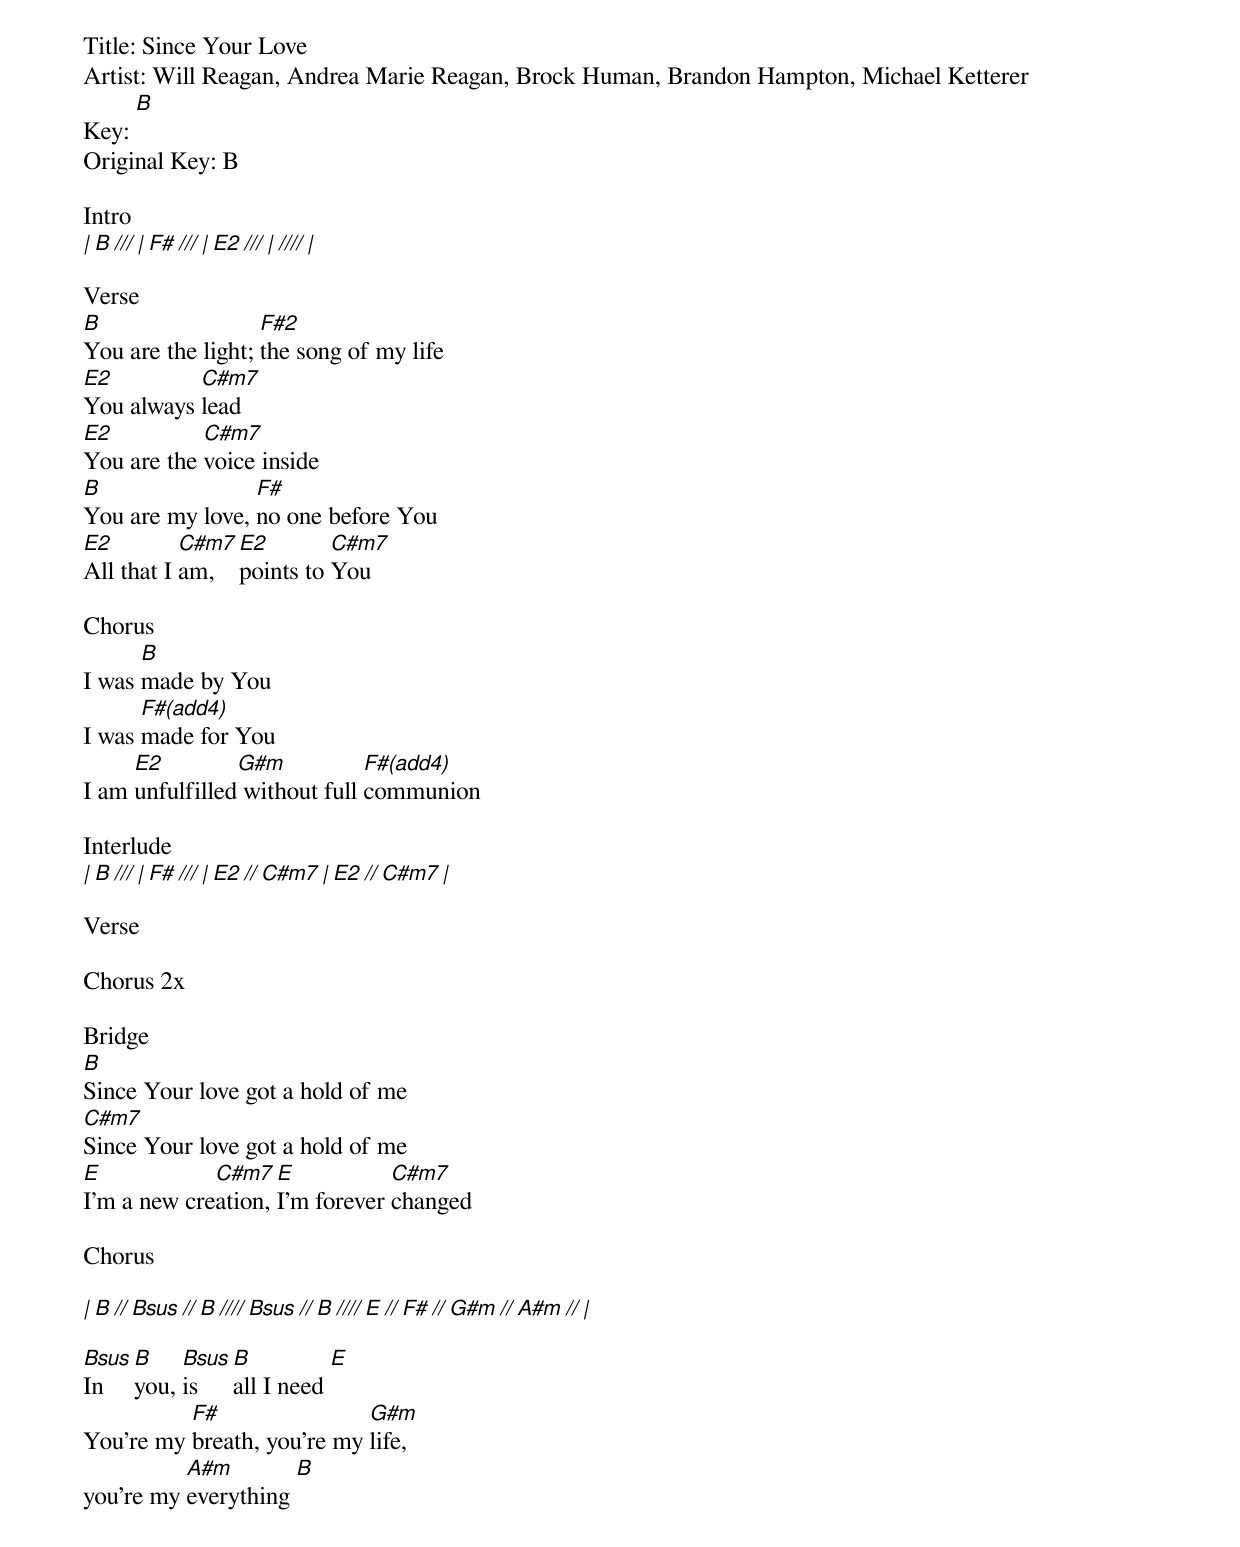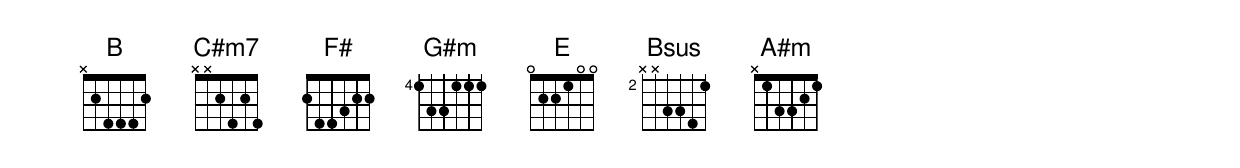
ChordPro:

Title: Since Your Love
Artist: Will Reagan, Andrea Marie Reagan, Brock Human, Brandon Hampton, Michael Ketterer
Key: [B]
Original Key: B

Intro
[| B /// | F# /// | E2 /// | //// |]

Verse
[B]You are the light; [F#2]the song of my life
[E2]You always [C#m7]lead
[E2]You are the [C#m7]voice inside
[B]You are my love, [F#]no one before You
[E2]All that I [C#m7]am,[E2]points to [C#m7]You

Chorus
I was [B]made by You
I was [F#(add4)]made for You
I am [E2]unfulfilled[G#m] without full [F#(add4)]communion

Interlude
[| B /// | F# /// | E2 // C#m7 | E2 // C#m7 |]

Verse

Chorus 2x

Bridge
[B]Since Your love got a hold of me
[C#m7]Since Your love got a hold of me
[E]I'm a new cre[C#m7]ation, [E]I'm forever [C#m7]changed

Chorus

[| B // Bsus // B //// Bsus // B //// E // F# // G#m // A#m // | ]

[Bsus]In [B]you, [Bsus]is [B]all I need [E]
You're my [F#]breath, you're my [G#m]life,
you're my [A#m]everything [B]
